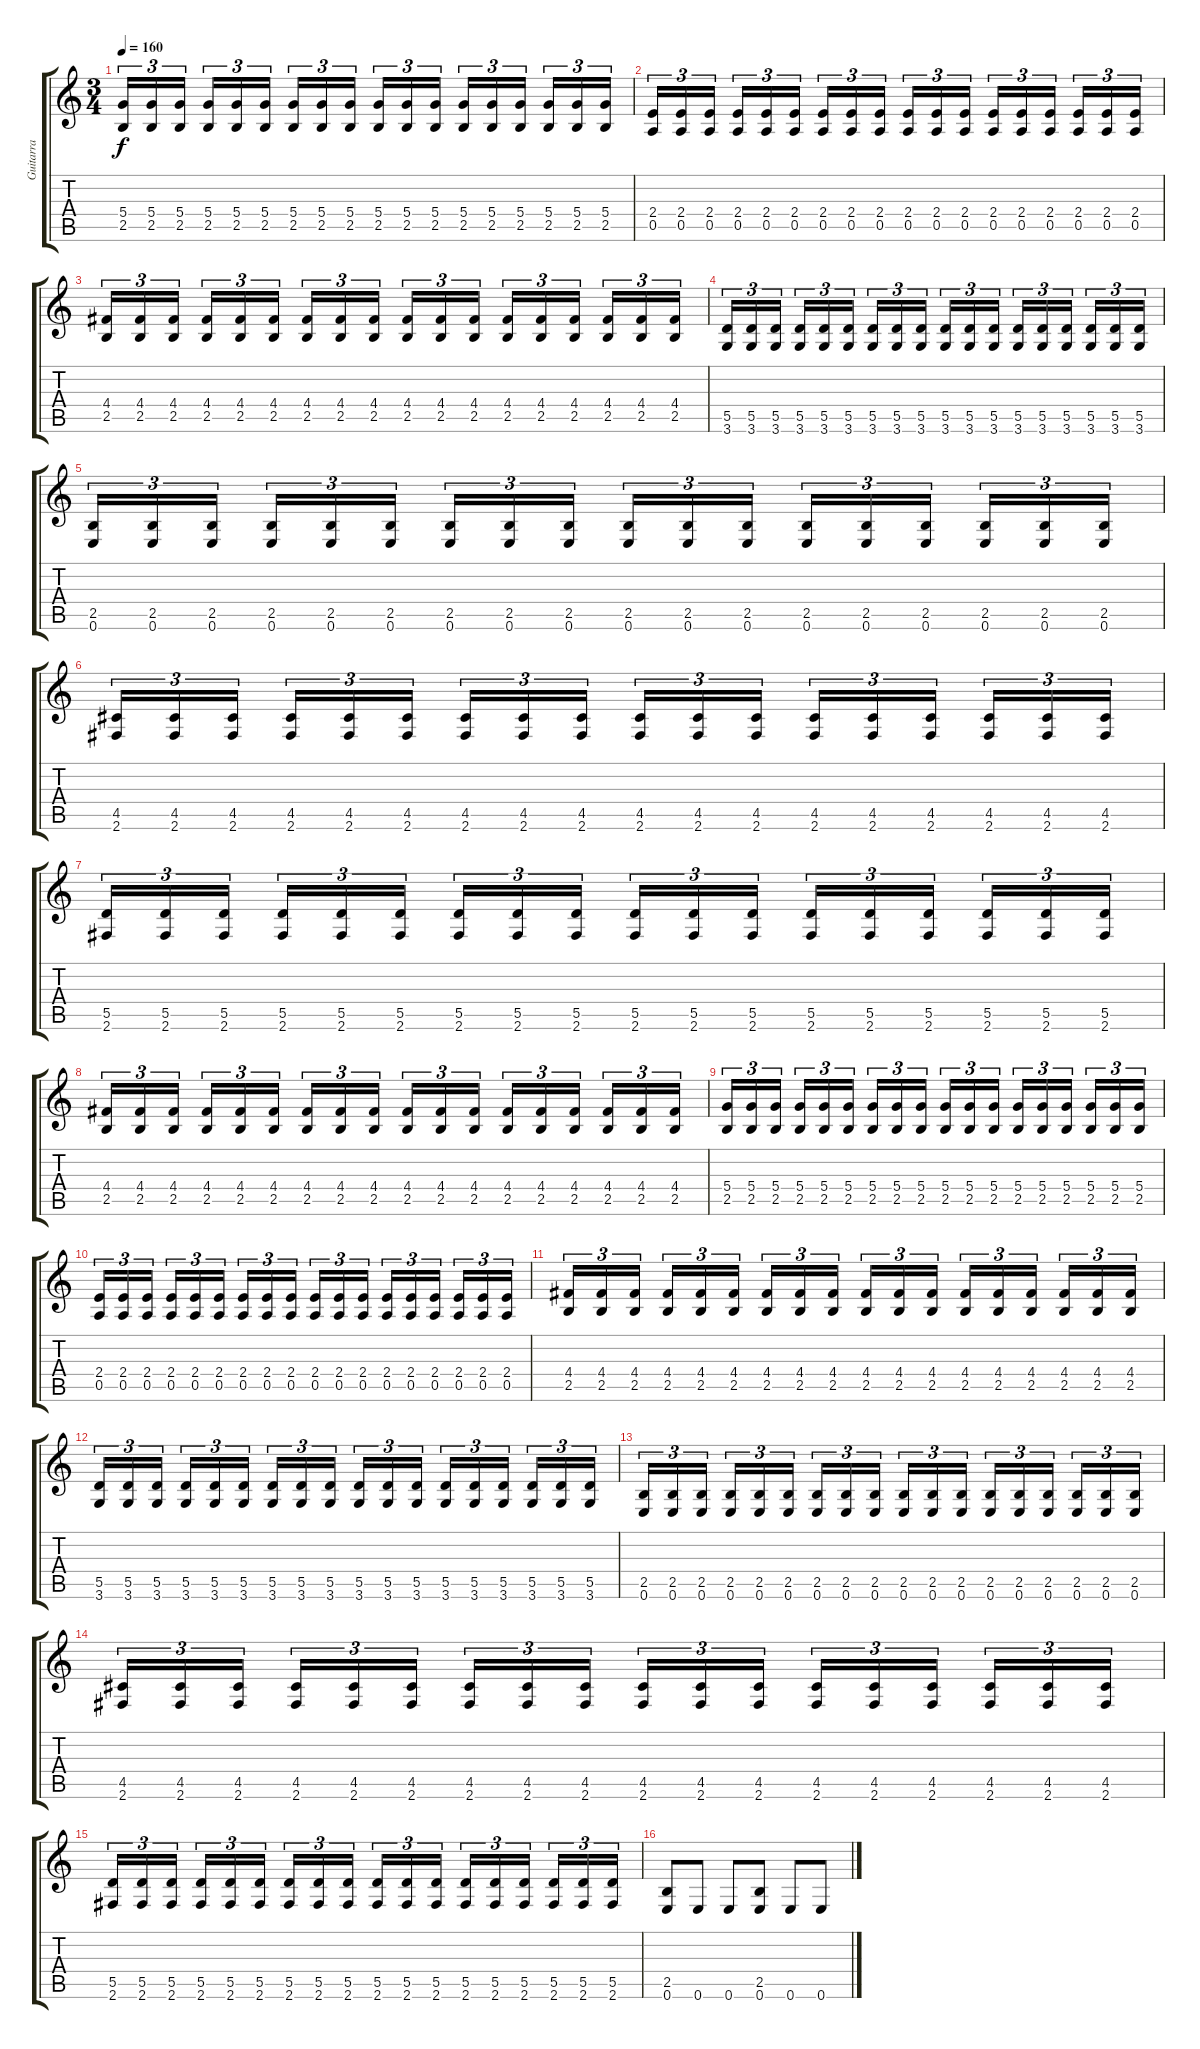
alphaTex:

\track ("Guitarra" "Guitarra") {instrument distortionguitar}
\staff {score tabs}
\tuning (E4 B3 G3 D3 A2 E2) {hide}
\ts (3 4)
\tempo 160
\clef g2
\ks c
(5.4 2.5).16{tu (3 2) dy f} (5.4 2.5).16{tu (3 2)} (5.4 2.5).16{tu (3 2)} (5.4 2.5).16{tu (3 2)} (5.4 2.5).16{tu (3 2)} (5.4 2.5).16{tu (3 2)} (5.4 2.5).16{tu (3 2)} (5.4 2.5).16{tu (3 2)} (5.4 2.5).16{tu (3 2)} (5.4 2.5).16{tu (3 2)} (5.4 2.5).16{tu (3 2)} (5.4 2.5).16{tu (3 2)} (5.4 2.5).16{tu (3 2)} (5.4 2.5).16{tu (3 2)} (5.4 2.5).16{tu (3 2)} (5.4 2.5).16{tu (3 2)} (5.4 2.5).16{tu (3 2)} (5.4 2.5).16{tu (3 2)} |
(2.4 0.5).16{tu (3 2)} (2.4 0.5).16{tu (3 2)} (2.4 0.5).16{tu (3 2)} (2.4 0.5).16{tu (3 2)} (2.4 0.5).16{tu (3 2)} (2.4 0.5).16{tu (3 2)} (2.4 0.5).16{tu (3 2)} (2.4 0.5).16{tu (3 2)} (2.4 0.5).16{tu (3 2)} (2.4 0.5).16{tu (3 2)} (2.4 0.5).16{tu (3 2)} (2.4 0.5).16{tu (3 2)} (2.4 0.5).16{tu (3 2)} (2.4 0.5).16{tu (3 2)} (2.4 0.5).16{tu (3 2)} (2.4 0.5).16{tu (3 2)} (2.4 0.5).16{tu (3 2)} (2.4 0.5).16{tu (3 2)} |
(4.4 2.5).16{tu (3 2)} (4.4 2.5).16{tu (3 2)} (4.4 2.5).16{tu (3 2)} (4.4 2.5).16{tu (3 2)} (4.4 2.5).16{tu (3 2)} (4.4 2.5).16{tu (3 2)} (4.4 2.5).16{tu (3 2)} (4.4 2.5).16{tu (3 2)} (4.4 2.5).16{tu (3 2)} (4.4 2.5).16{tu (3 2)} (4.4 2.5).16{tu (3 2)} (4.4 2.5).16{tu (3 2)} (4.4 2.5).16{tu (3 2)} (4.4 2.5).16{tu (3 2)} (4.4 2.5).16{tu (3 2)} (4.4 2.5).16{tu (3 2)} (4.4 2.5).16{tu (3 2)} (4.4 2.5).16{tu (3 2)} |
(5.5 3.6).16{tu (3 2)} (5.5 3.6).16{tu (3 2)} (5.5 3.6).16{tu (3 2)} (5.5 3.6).16{tu (3 2)} (5.5 3.6).16{tu (3 2)} (5.5 3.6).16{tu (3 2)} (5.5 3.6).16{tu (3 2)} (5.5 3.6).16{tu (3 2)} (5.5 3.6).16{tu (3 2)} (5.5 3.6).16{tu (3 2)} (5.5 3.6).16{tu (3 2)} (5.5 3.6).16{tu (3 2)} (5.5 3.6).16{tu (3 2)} (5.5 3.6).16{tu (3 2)} (5.5 3.6).16{tu (3 2)} (5.5 3.6).16{tu (3 2)} (5.5 3.6).16{tu (3 2)} (5.5 3.6).16{tu (3 2)} |
(2.5 0.6).16{tu (3 2)} (2.5 0.6).16{tu (3 2)} (2.5 0.6).16{tu (3 2)} (2.5 0.6).16{tu (3 2)} (2.5 0.6).16{tu (3 2)} (2.5 0.6).16{tu (3 2)} (2.5 0.6).16{tu (3 2)} (2.5 0.6).16{tu (3 2)} (2.5 0.6).16{tu (3 2)} (2.5 0.6).16{tu (3 2)} (2.5 0.6).16{tu (3 2)} (2.5 0.6).16{tu (3 2)} (2.5 0.6).16{tu (3 2)} (2.5 0.6).16{tu (3 2)} (2.5 0.6).16{tu (3 2)} (2.5 0.6).16{tu (3 2)} (2.5 0.6).16{tu (3 2)} (2.5 0.6).16{tu (3 2)} |
(4.5 2.6).16{tu (3 2)} (4.5 2.6).16{tu (3 2)} (4.5 2.6).16{tu (3 2)} (4.5 2.6).16{tu (3 2)} (4.5 2.6).16{tu (3 2)} (4.5 2.6).16{tu (3 2)} (4.5 2.6).16{tu (3 2)} (4.5 2.6).16{tu (3 2)} (4.5 2.6).16{tu (3 2)} (4.5 2.6).16{tu (3 2)} (4.5 2.6).16{tu (3 2)} (4.5 2.6).16{tu (3 2)} (4.5 2.6).16{tu (3 2)} (4.5 2.6).16{tu (3 2)} (4.5 2.6).16{tu (3 2)} (4.5 2.6).16{tu (3 2)} (4.5 2.6).16{tu (3 2)} (4.5 2.6).16{tu (3 2)} |
(5.5 2.6).16{tu (3 2)} (5.5 2.6).16{tu (3 2)} (5.5 2.6).16{tu (3 2)} (5.5 2.6).16{tu (3 2)} (5.5 2.6).16{tu (3 2)} (5.5 2.6).16{tu (3 2)} (5.5 2.6).16{tu (3 2)} (5.5 2.6).16{tu (3 2)} (5.5 2.6).16{tu (3 2)} (5.5 2.6).16{tu (3 2)} (5.5 2.6).16{tu (3 2)} (5.5 2.6).16{tu (3 2)} (5.5 2.6).16{tu (3 2)} (5.5 2.6).16{tu (3 2)} (5.5 2.6).16{tu (3 2)} (5.5 2.6).16{tu (3 2)} (5.5 2.6).16{tu (3 2)} (5.5 2.6).16{tu (3 2)} |
(4.4 2.5).16{tu (3 2)} (4.4 2.5).16{tu (3 2)} (4.4 2.5).16{tu (3 2)} (4.4 2.5).16{tu (3 2)} (4.4 2.5).16{tu (3 2)} (4.4 2.5).16{tu (3 2)} (4.4 2.5).16{tu (3 2)} (4.4 2.5).16{tu (3 2)} (4.4 2.5).16{tu (3 2)} (4.4 2.5).16{tu (3 2)} (4.4 2.5).16{tu (3 2)} (4.4 2.5).16{tu (3 2)} (4.4 2.5).16{tu (3 2)} (4.4 2.5).16{tu (3 2)} (4.4 2.5).16{tu (3 2)} (4.4 2.5).16{tu (3 2)} (4.4 2.5).16{tu (3 2)} (4.4 2.5).16{tu (3 2)} |
(5.4 2.5).16{tu (3 2)} (5.4 2.5).16{tu (3 2)} (5.4 2.5).16{tu (3 2)} (5.4 2.5).16{tu (3 2)} (5.4 2.5).16{tu (3 2)} (5.4 2.5).16{tu (3 2)} (5.4 2.5).16{tu (3 2)} (5.4 2.5).16{tu (3 2)} (5.4 2.5).16{tu (3 2)} (5.4 2.5).16{tu (3 2)} (5.4 2.5).16{tu (3 2)} (5.4 2.5).16{tu (3 2)} (5.4 2.5).16{tu (3 2)} (5.4 2.5).16{tu (3 2)} (5.4 2.5).16{tu (3 2)} (5.4 2.5).16{tu (3 2)} (5.4 2.5).16{tu (3 2)} (5.4 2.5).16{tu (3 2)} |
(2.4 0.5).16{tu (3 2)} (2.4 0.5).16{tu (3 2)} (2.4 0.5).16{tu (3 2)} (2.4 0.5).16{tu (3 2)} (2.4 0.5).16{tu (3 2)} (2.4 0.5).16{tu (3 2)} (2.4 0.5).16{tu (3 2)} (2.4 0.5).16{tu (3 2)} (2.4 0.5).16{tu (3 2)} (2.4 0.5).16{tu (3 2)} (2.4 0.5).16{tu (3 2)} (2.4 0.5).16{tu (3 2)} (2.4 0.5).16{tu (3 2)} (2.4 0.5).16{tu (3 2)} (2.4 0.5).16{tu (3 2)} (2.4 0.5).16{tu (3 2)} (2.4 0.5).16{tu (3 2)} (2.4 0.5).16{tu (3 2)} |
(4.4 2.5).16{tu (3 2)} (4.4 2.5).16{tu (3 2)} (4.4 2.5).16{tu (3 2)} (4.4 2.5).16{tu (3 2)} (4.4 2.5).16{tu (3 2)} (4.4 2.5).16{tu (3 2)} (4.4 2.5).16{tu (3 2)} (4.4 2.5).16{tu (3 2)} (4.4 2.5).16{tu (3 2)} (4.4 2.5).16{tu (3 2)} (4.4 2.5).16{tu (3 2)} (4.4 2.5).16{tu (3 2)} (4.4 2.5).16{tu (3 2)} (4.4 2.5).16{tu (3 2)} (4.4 2.5).16{tu (3 2)} (4.4 2.5).16{tu (3 2)} (4.4 2.5).16{tu (3 2)} (4.4 2.5).16{tu (3 2)} |
(5.5 3.6).16{tu (3 2)} (5.5 3.6).16{tu (3 2)} (5.5 3.6).16{tu (3 2)} (5.5 3.6).16{tu (3 2)} (5.5 3.6).16{tu (3 2)} (5.5 3.6).16{tu (3 2)} (5.5 3.6).16{tu (3 2)} (5.5 3.6).16{tu (3 2)} (5.5 3.6).16{tu (3 2)} (5.5 3.6).16{tu (3 2)} (5.5 3.6).16{tu (3 2)} (5.5 3.6).16{tu (3 2)} (5.5 3.6).16{tu (3 2)} (5.5 3.6).16{tu (3 2)} (5.5 3.6).16{tu (3 2)} (5.5 3.6).16{tu (3 2)} (5.5 3.6).16{tu (3 2)} (5.5 3.6).16{tu (3 2)} |
(2.5 0.6).16{tu (3 2)} (2.5 0.6).16{tu (3 2)} (2.5 0.6).16{tu (3 2)} (2.5 0.6).16{tu (3 2)} (2.5 0.6).16{tu (3 2)} (2.5 0.6).16{tu (3 2)} (2.5 0.6).16{tu (3 2)} (2.5 0.6).16{tu (3 2)} (2.5 0.6).16{tu (3 2)} (2.5 0.6).16{tu (3 2)} (2.5 0.6).16{tu (3 2)} (2.5 0.6).16{tu (3 2)} (2.5 0.6).16{tu (3 2)} (2.5 0.6).16{tu (3 2)} (2.5 0.6).16{tu (3 2)} (2.5 0.6).16{tu (3 2)} (2.5 0.6).16{tu (3 2)} (2.5 0.6).16{tu (3 2)} |
(4.5 2.6).16{tu (3 2)} (4.5 2.6).16{tu (3 2)} (4.5 2.6).16{tu (3 2)} (4.5 2.6).16{tu (3 2)} (4.5 2.6).16{tu (3 2)} (4.5 2.6).16{tu (3 2)} (4.5 2.6).16{tu (3 2)} (4.5 2.6).16{tu (3 2)} (4.5 2.6).16{tu (3 2)} (4.5 2.6).16{tu (3 2)} (4.5 2.6).16{tu (3 2)} (4.5 2.6).16{tu (3 2)} (4.5 2.6).16{tu (3 2)} (4.5 2.6).16{tu (3 2)} (4.5 2.6).16{tu (3 2)} (4.5 2.6).16{tu (3 2)} (4.5 2.6).16{tu (3 2)} (4.5 2.6).16{tu (3 2)} |
(5.5 2.6).16{tu (3 2)} (5.5 2.6).16{tu (3 2)} (5.5 2.6).16{tu (3 2)} (5.5 2.6).16{tu (3 2)} (5.5 2.6).16{tu (3 2)} (5.5 2.6).16{tu (3 2)} (5.5 2.6).16{tu (3 2)} (5.5 2.6).16{tu (3 2)} (5.5 2.6).16{tu (3 2)} (5.5 2.6).16{tu (3 2)} (5.5 2.6).16{tu (3 2)} (5.5 2.6).16{tu (3 2)} (5.5 2.6).16{tu (3 2)} (5.5 2.6).16{tu (3 2)} (5.5 2.6).16{tu (3 2)} (5.5 2.6).16{tu (3 2)} (5.5 2.6).16{tu (3 2)} (5.5 2.6).16{tu (3 2)} |
(2.5 0.6).8 0.6.8 0.6.8 (2.5 0.6).8 0.6.8 0.6.8
